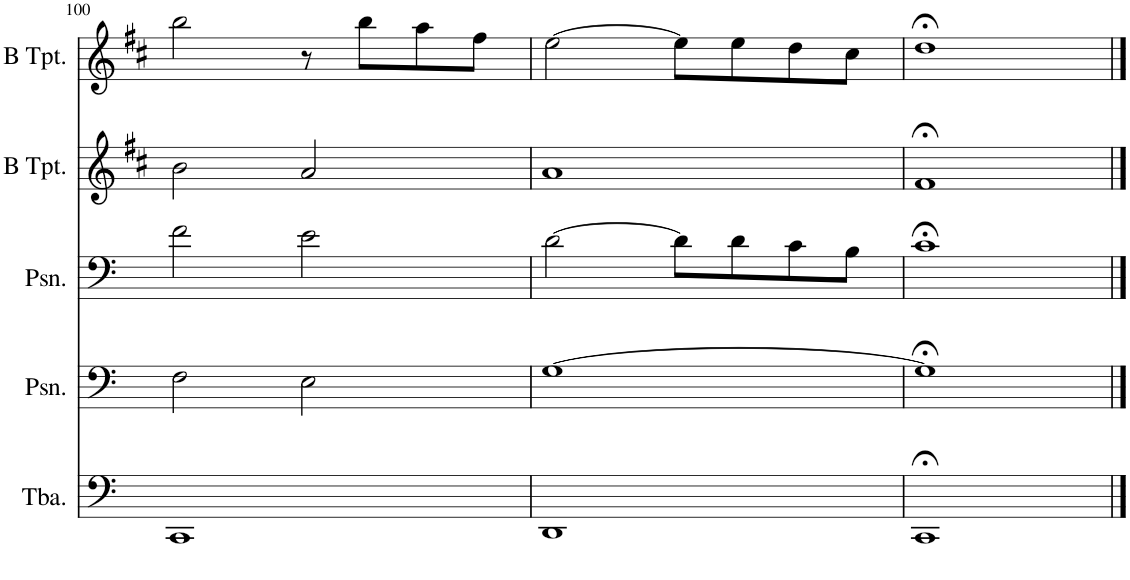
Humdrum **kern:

**kern	**kern	**kern	**kern	**kern
*part5	*part4	*part3	*part2	*part1
*staff5	*staff4	*staff3	*staff2	*staff1
*I"Tuba	*I"Posaune	*I"Posaune	*I"Trompete in B	*I"Trompete in B
*I'Tba.	*I'Psn.	*I'Psn.	*	*
!!LO:PB:g=z
*clefF4	*clefF4	*clefF4	*clefG2	*clefG2
*	*	*	*Trd1c2	*Trd1c2
*k[]	*k[]	*k[]	*k[f#c#]	*k[f#c#]
*M4/4	*M4/4	*M4/4	*M4/4	*M4/4
=100	=100	=100	=100	=100
1CC	2F\	2f\	2b\	2bb\
.	2E\	2e\	2a/	8r
.	.	.	.	8bb\L
.	.	.	.	8aa\
.	.	.	.	8ff#\J
=101	=101	=101	=101	=101
1DD	[1G	[2d\	1a	[2ee\
.	.	8d\L]	.	8ee\L]
.	.	8d\	.	8ee\
.	.	8c\	.	8dd\
.	.	8B\J	.	8cc#\J
=102	=102	=102	=102	=102
1CC;<	1G;<]	1c;<	1f#;<	1dd;<
==	==	==	==	==
*-	*-	*-	*-	*-
